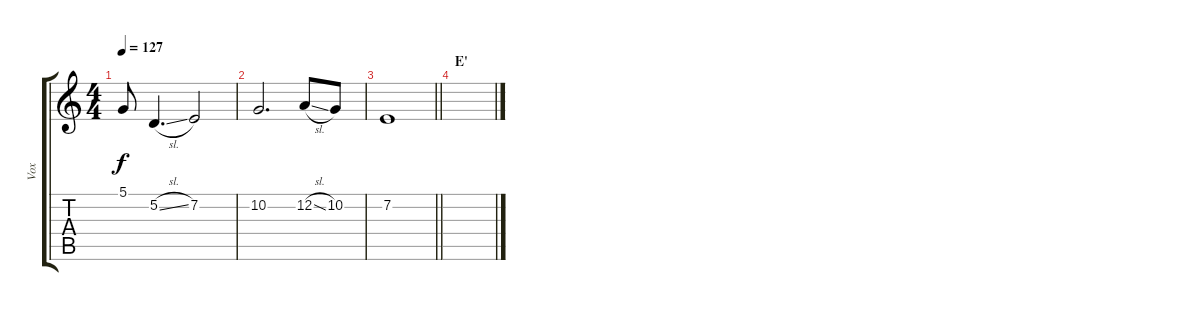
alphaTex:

\track ("Vox" "Vox") {instrument lead2sawtooth}
\staff {score tabs}
\tuning (D4 A3 F3 C3 G2 C2) {hide}
\ts (4 4)
\tempo 127
\clef g2
\ks c
5.1{t}.8{dy f} 5.2{sl}.4{d} 7.2.2 |
10.2.2{d} 12.2{sl}.8 10.2.8 |
\barLineRight lightlight
7.2.1 |
\section ("" "E'")
